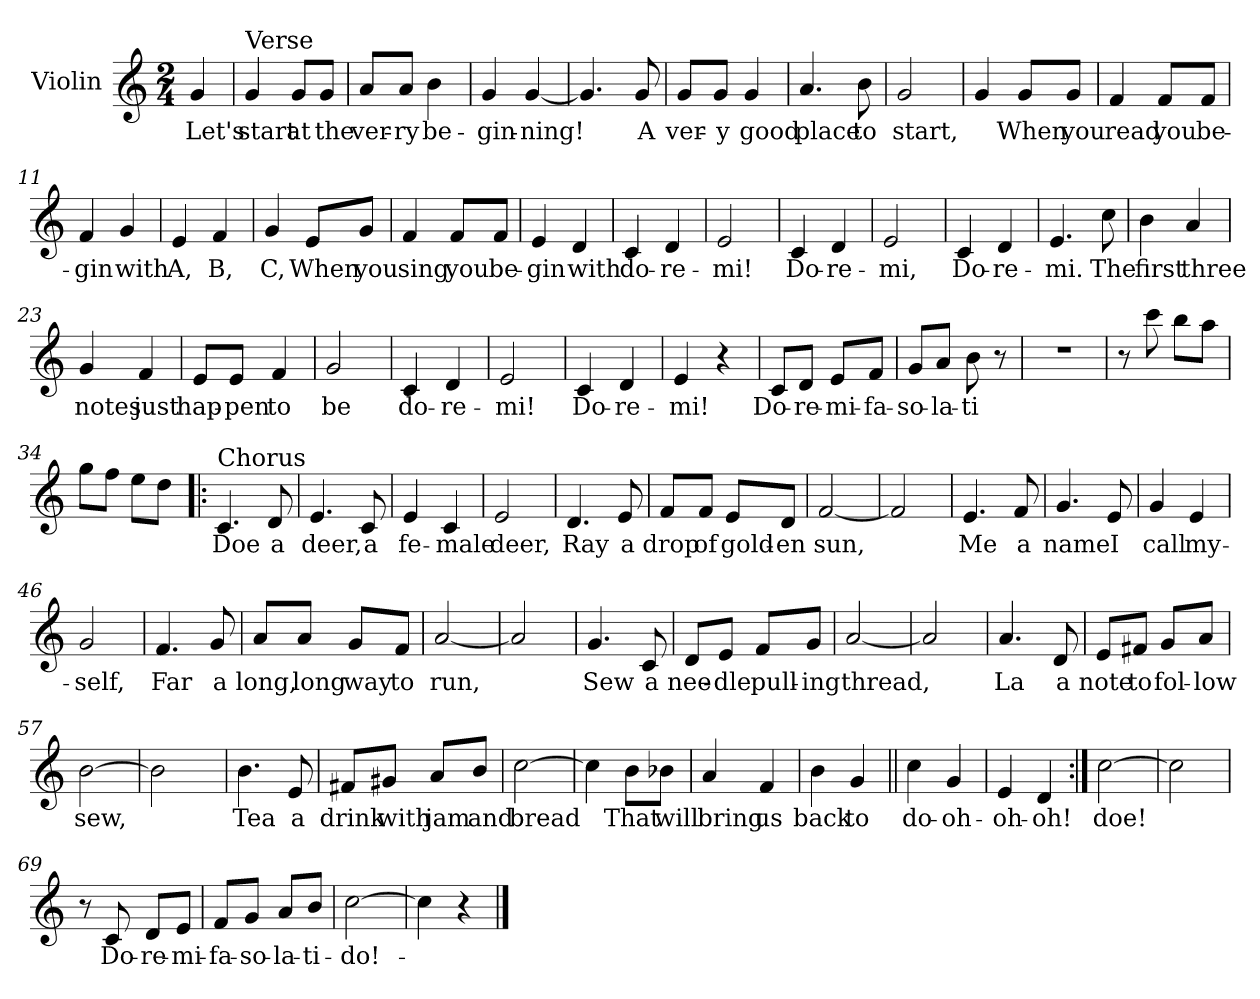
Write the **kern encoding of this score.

**kern	**text
*part1	*part1
*staff1	*staff1
*I"Violin	*
*I'Vln	*
*clefG2	*
*k[]	*
*C:	*
*M2/4	*
=1	=1
4g/	Let's
=2	=2
!LO:TX:a:t=Verse	!
4g/	start
8g/L	at
8g/J	the
=3	=3
8a/L	ver-
8a/J	-ry
4b\	be-
=4	=4
4g/	-gin-
[4g/	-ning!
=5	=5
4.g/]	.
8g/	A
=6	=6
8g/L	ver-
8g/J	-y
4g/	good
=7	=7
4.a/	place
8b\	to
=8	=8
2g/	start,
!!LO:LB:g=z
=9	=9
4g/	.
8g/L	When
8g/J	you
=10	=10
4f/	read
8f/L	you
8f/J	be-
=11	=11
4f/	-gin
4g/	with
=12	=12
4e/	A,
4f/	B,
=13	=13
4g/	C,
8e/L	When
8g/J	you
=14	=14
4f/	sing
8f/L	you
8f/J	be-
=15	=15
4e/	-gin
4d/	with
=16	=16
4c/	do-
4d/	-re-
!!LO:LB:g=z
=17	=17
2e/	-mi!
=18	=18
4c/	Do-
4d/	-re-
=19	=19
2e/	-mi,
=20	=20
4c/	Do-
4d/	-re-
=21	=21
4.e/	-mi.
8cc\	The
=22	=22
4b\	first
4a/	three
=23	=23
4g/	notes
4f/	just
=24	=24
8e/L	hap-
8e/J	-pen
4f/	to
!!LO:LB:g=z
=25	=25
2g/	be
=26	=26
4c/	do-
4d/	-re-
=27	=27
2e/	-mi!
=28	=28
4c/	Do-
4d/	-re-
=29	=29
4e/	-mi!
4r	.
=30	=30
8c/L	Do-
8d/J	-re-
8e/L	-mi-
8f/J	-fa-
=31	=31
8g/L	-so-
8a/J	-la-
8b\	-ti
8r	.
=32	=32
2r	.
=33	=33
8r	.
8ccc\	.
8bb\L	.
8aa\J	.
=34	=34
8gg\L	.
8ff\J	.
8ee\L	.
8dd\J	.
=35!|:	=35!|:
!LO:TX:a:t=Chorus	!
4.c/	Doe
8d/	a
=36	=36
4.e/	deer,
8c/	a
!!LO:LB:g=z
=37	=37
4e/	fe-
4c/	-male
=38	=38
2e/	deer,
=39	=39
4.d/	Ray
8e/	a
=40	=40
8f/L	drop
8f/J	of
8e/L	gold-
8d/J	-en
=41	=41
[2f/	sun,
=42	=42
2f/]	.
=43	=43
4.e/	Me
8f/	a
=44	=44
4.g/	name
8e/	I
=45	=45
4g/	call
4e/	my-
=46	=46
2g/	-self,
=47	=47
4.f/	Far
8g/	a
!!LO:LB:g=z
=48	=48
8a/L	long,
8a/J	long
8g/L	way
8f/J	to
=49	=49
[2a/	run,
=50	=50
2a/]	.
=51	=51
4.g/	Sew
8c/	a
=52	=52
8d/L	nee-
8e/J	-dle
8f/L	pull-
8g/J	-ing
=53	=53
[2a/	thread,
=54	=54
2a/]	.
=55	=55
4.a/	La
8d/	a
=56	=56
8e/L	note
8f#X/J	to
8g/L	fol-
8a/J	-low
=57	=57
[2b\	sew,
=58	=58
2b\]	.
!!LO:LB:g=z
=59	=59
4.b\	Tea
8e/	a
=60	=60
8f#X/L	drink
8g#X/J	with
8a/L	jam
8b/J	and
=61	=61
[2cc\	bread
=62	=62
4cc\]	.
8b\L	That
8b-X\J	will
=63	=63
4a/	bring
4f/	us
=64	=64
4b\	back
4g/	to
=65||	=65||
4cc\	do-
4g/	-oh-
=66	=66
4e/	-oh-
4d/	-oh!
!!LO:LB:g=z
=67:|!	=67:|!
[2cc\	doe!
=68	=68
2cc\]	.
=69	=69
8r	.
8c/	Do-
8d/L	-re-
8e/J	-mi-
=70	=70
8f/L	-fa-
8g/J	-so-
8a/L	-la-
8b/J	-ti-
=71	=71
[2cc\	-do!-
=72	=72
4cc\]	.
4r	.
==	==
*-	*-
